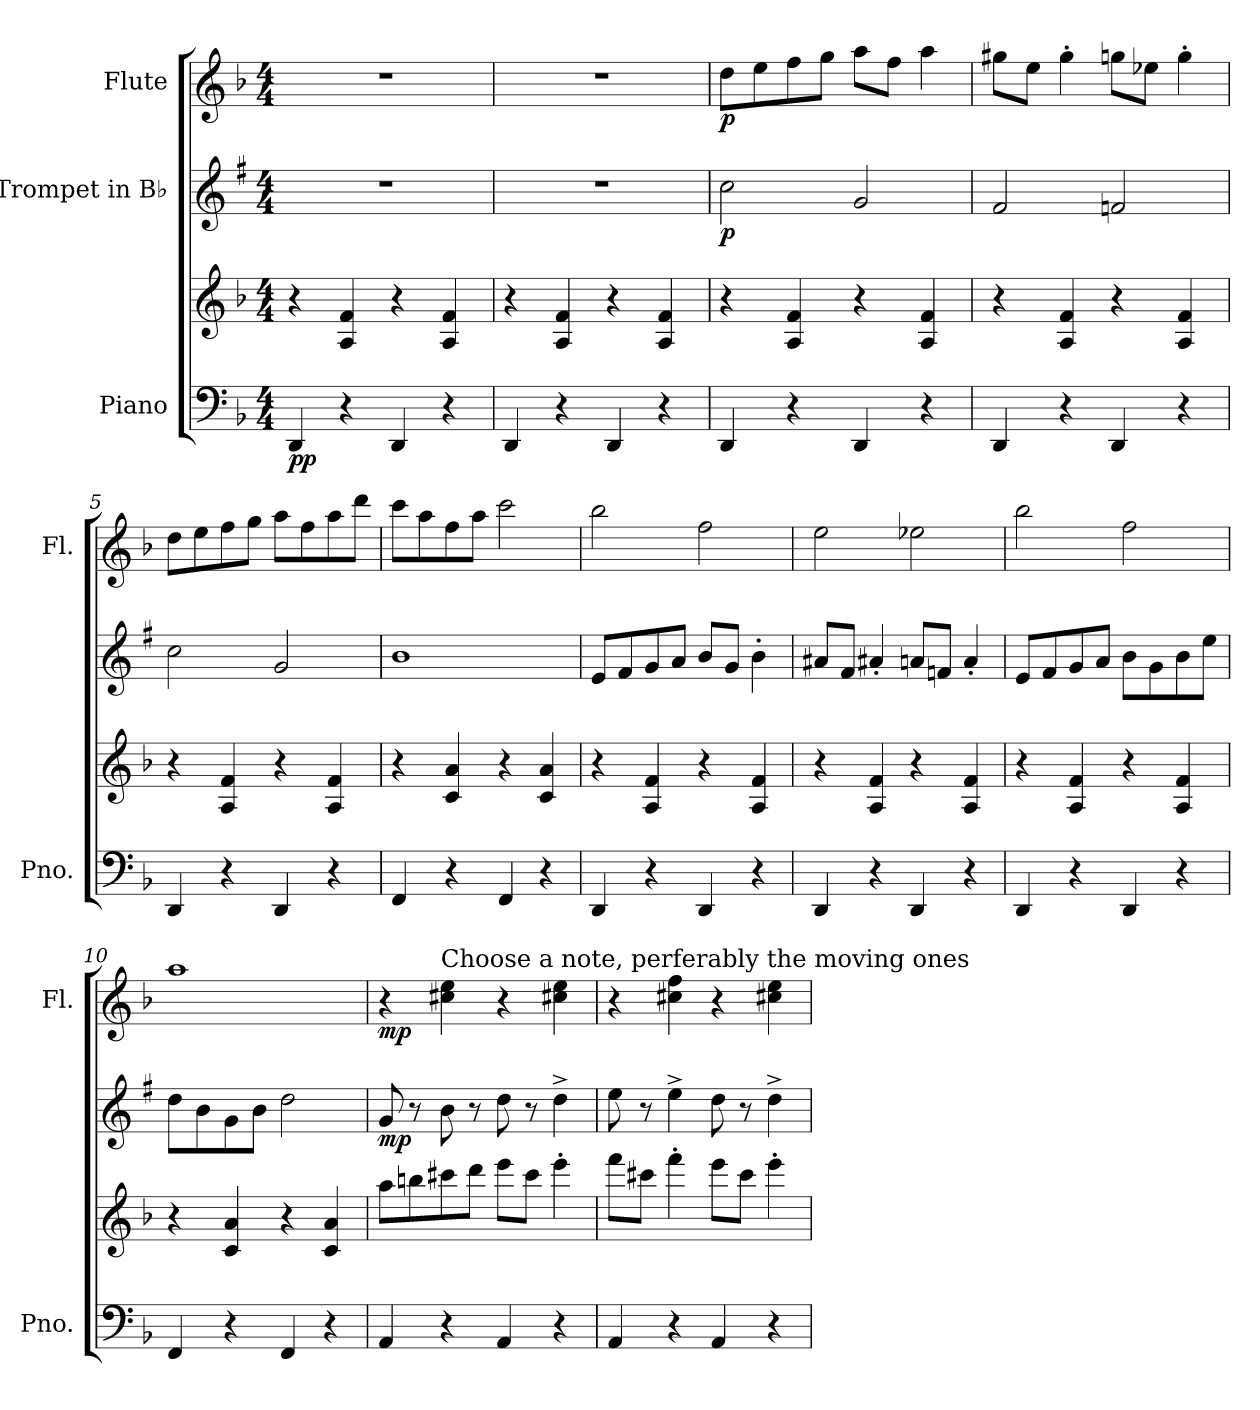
**kern	**kern	**dynam	**kern	**dynam	**kern	**dynam
*part3	*part3	*part3	*part2	*part2	*part1	*part1
*staff4	*staff3	*staff3/4	*staff2	*staff2	*staff1	*staff1
*I"Piano	*	*	*I"Trompet in B♭	*	*I"Flute	*
*I'Pno.	*	*	*	*	*I'Fl.	*
*clefF4	*clefG2	*	*clefG2	*	*clefG2	*
*	*	*	*ITrd1c2	*	*	*
*k[b-]	*k[b-]	*	*k[b-]	*	*k[b-]	*
*M4/4	*M4/4	*	*M4/4	*	*M4/4	*
*MM110	*MM110	*	*MM110	*	*MM110	*
=1	=1	=1	=1	=1	=1	=1
!	!	!LO:DY:b=2	!	!	!	!
!	!	!LO:DY:n=1:b	!	!	!	!
4DD/	4r	p p	1r	.	1r	.
4r	4A/ 4f/	.	.	.	.	.
4DD/	4r	.	.	.	.	.
4r	4A/ 4f/	.	.	.	.	.
=2	=2	=2	=2	=2	=2	=2
4DD/	4r	.	1r	.	1r	.
4r	4A/ 4f/	.	.	.	.	.
4DD/	4r	.	.	.	.	.
4r	4A/ 4f/	.	.	.	.	.
=3	=3	=3	=3	=3	=3	=3
!	!	!	!	!LO:DY:b	!	!LO:DY:b
4DD/	4r	.	2b-\	p	8dd\L	p
.	.	.	.	.	8ee\	.
4r	4A/ 4f/	.	.	.	8ff\	.
.	.	.	.	.	8gg\J	.
4DD/	4r	.	2f/	.	8aa\L	.
.	.	.	.	.	8ff\J	.
4r	4A/ 4f/	.	.	.	4aa\	.
=4	=4	=4	=4	=4	=4	=4
4DD/	4r	.	2e/	.	8gg#X\L	.
.	.	.	.	.	8ee\J	.
4r	4A/ 4f/	.	.	.	4gg#'\	.
4DD/	4r	.	2e-X/	.	8ggn\L	.
.	.	.	.	.	8ee-X\J	.
4r	4A/ 4f/	.	.	.	4gg'\	.
=5	=5	=5	=5	=5	=5	=5
4DD/	4r	.	2b-\	.	8dd\L	.
.	.	.	.	.	8ee\	.
4r	4A/ 4f/	.	.	.	8ff\	.
.	.	.	.	.	8gg\J	.
4DD/	4r	.	2f/	.	8aa\L	.
.	.	.	.	.	8ff\	.
4r	4A/ 4f/	.	.	.	8aa\	.
.	.	.	.	.	8ddd\J	.
!!LO:LB:g=z
=6	=6	=6	=6	=6	=6	=6
4FF/	4r	.	1a	.	8ccc\L	.
.	.	.	.	.	8aa\	.
4r	4c/ 4a/	.	.	.	8ff\	.
.	.	.	.	.	8aa\J	.
4FF/	4r	.	.	.	2ccc\	.
4r	4c/ 4a/	.	.	.	.	.
=7	=7	=7	=7	=7	=7	=7
*	*	*	*	*	*MM115	*
4DD/	4r	.	8d/L	.	2bb-\	.
.	.	.	8e/	.	.	.
4r	4A/ 4f/	.	8f/	.	.	.
.	.	.	8g/J	.	.	.
4DD/	4r	.	8a/L	.	2ff\	.
.	.	.	8f/J	.	.	.
4r	4A/ 4f/	.	4a'\	.	.	.
=8	=8	=8	=8	=8	=8	=8
4DD/	4r	.	8g#X/L	.	2ee\	.
.	.	.	8e/J	.	.	.
4r	4A/ 4f/	.	4g#X'/	.	.	.
4DD/	4r	.	8gn/L	.	2ee-X\	.
.	.	.	8e-X/J	.	.	.
4r	4A/ 4f/	.	4g'/	.	.	.
=9	=9	=9	=9	=9	=9	=9
4DD/	4r	.	8d/L	.	2bb-\	.
.	.	.	8e/	.	.	.
4r	4A/ 4f/	.	8f/	.	.	.
.	.	.	8g/J	.	.	.
4DD/	4r	.	8a\L	.	2ff\	.
.	.	.	8f\	.	.	.
4r	4A/ 4f/	.	8a\	.	.	.
.	.	.	8dd\J	.	.	.
=10	=10	=10	=10	=10	=10	=10
4FF/	4r	.	8cc\L	.	1aa	.
.	.	.	8a\	.	.	.
4r	4c/ 4a/	.	8f\	.	.	.
.	.	.	8a\J	.	.	.
4FF/	4r	.	2cc\	.	.	.
4r	4c/ 4a/	.	.	.	.	.
!!LO:LB:g=z
=11	=11	=11	=11	=11	=11	=11
*	*	*	*	*	*MM120	*
!	!	!LO:DY:b=2	!	!	!	!
!	!	!LO:DY:n=1:b	!	!LO:DY:b	!	!LO:DY:b
4AA/	8aa\L	mp mp	8f/	mp	4r	mp
.	8bbn\	.	8r	.	.	.
!	!	!	!	!	!LO:TX:a:t=Choose a note, perferably the moving ones	!
4r	8ccc#X\	.	8a\	.	4cc#X\ 4ee\	.
.	8ddd\J	.	8r	.	.	.
4AA/	8eee\L	.	8cc\	.	4r	.
.	8ccc#\J	.	8r	.	.	.
4r	4eee'\	.	4cc^\	.	4cc#X\ 4ee\	.
=12	=12	=12	=12	=12	=12	=12
4AA/	8fff\L	.	8dd\	.	4r	.
.	8ccc#X\J	.	8r	.	.	.
4r	4fff'\	.	4dd^\	.	4cc#X\ 4ff\	.
4AA/	8eee\L	.	8cc\	.	4r	.
.	8ccc#\J	.	8r	.	.	.
4r	4eee'\	.	4cc^\	.	4cc#X\ 4ee\	.
=	=	=	=	=	=	=
*-	*-	*-	*-	*-	*-	*-
